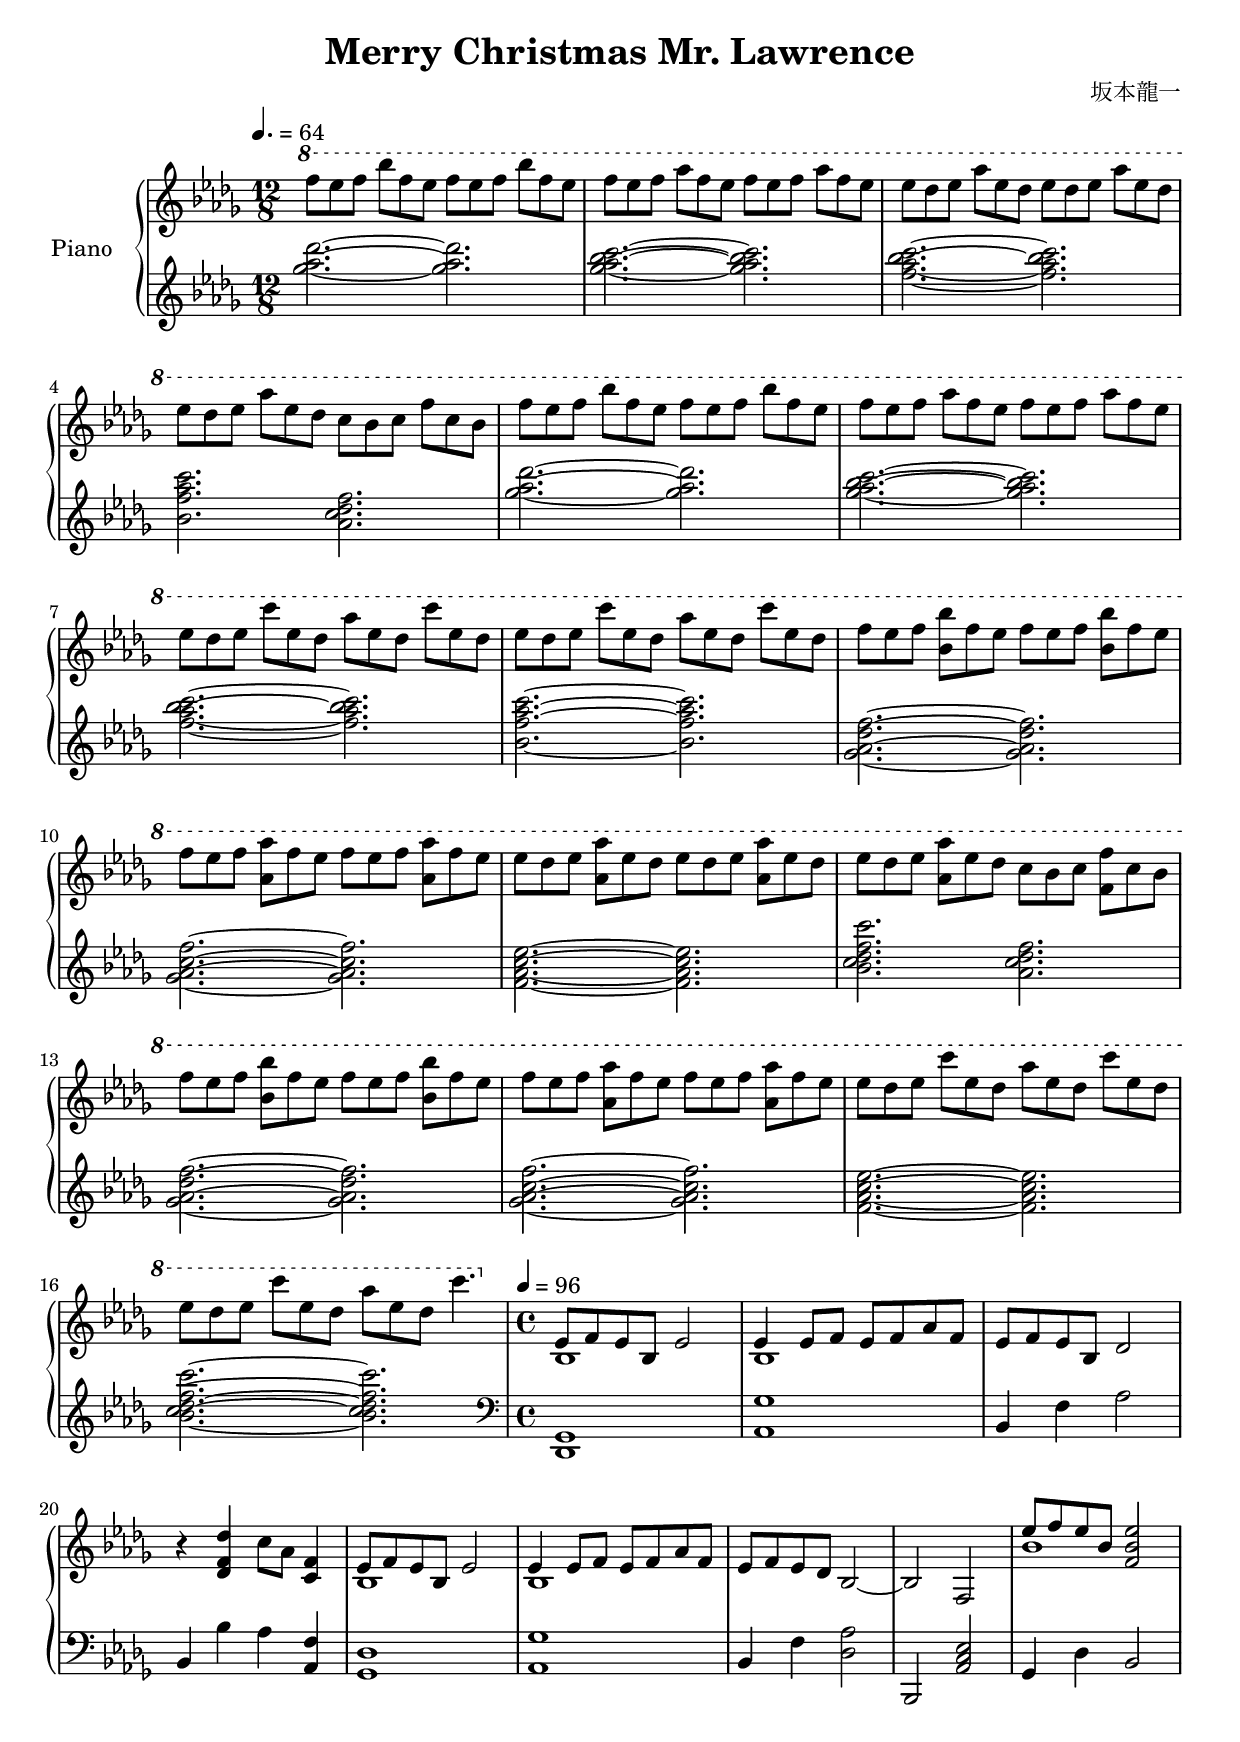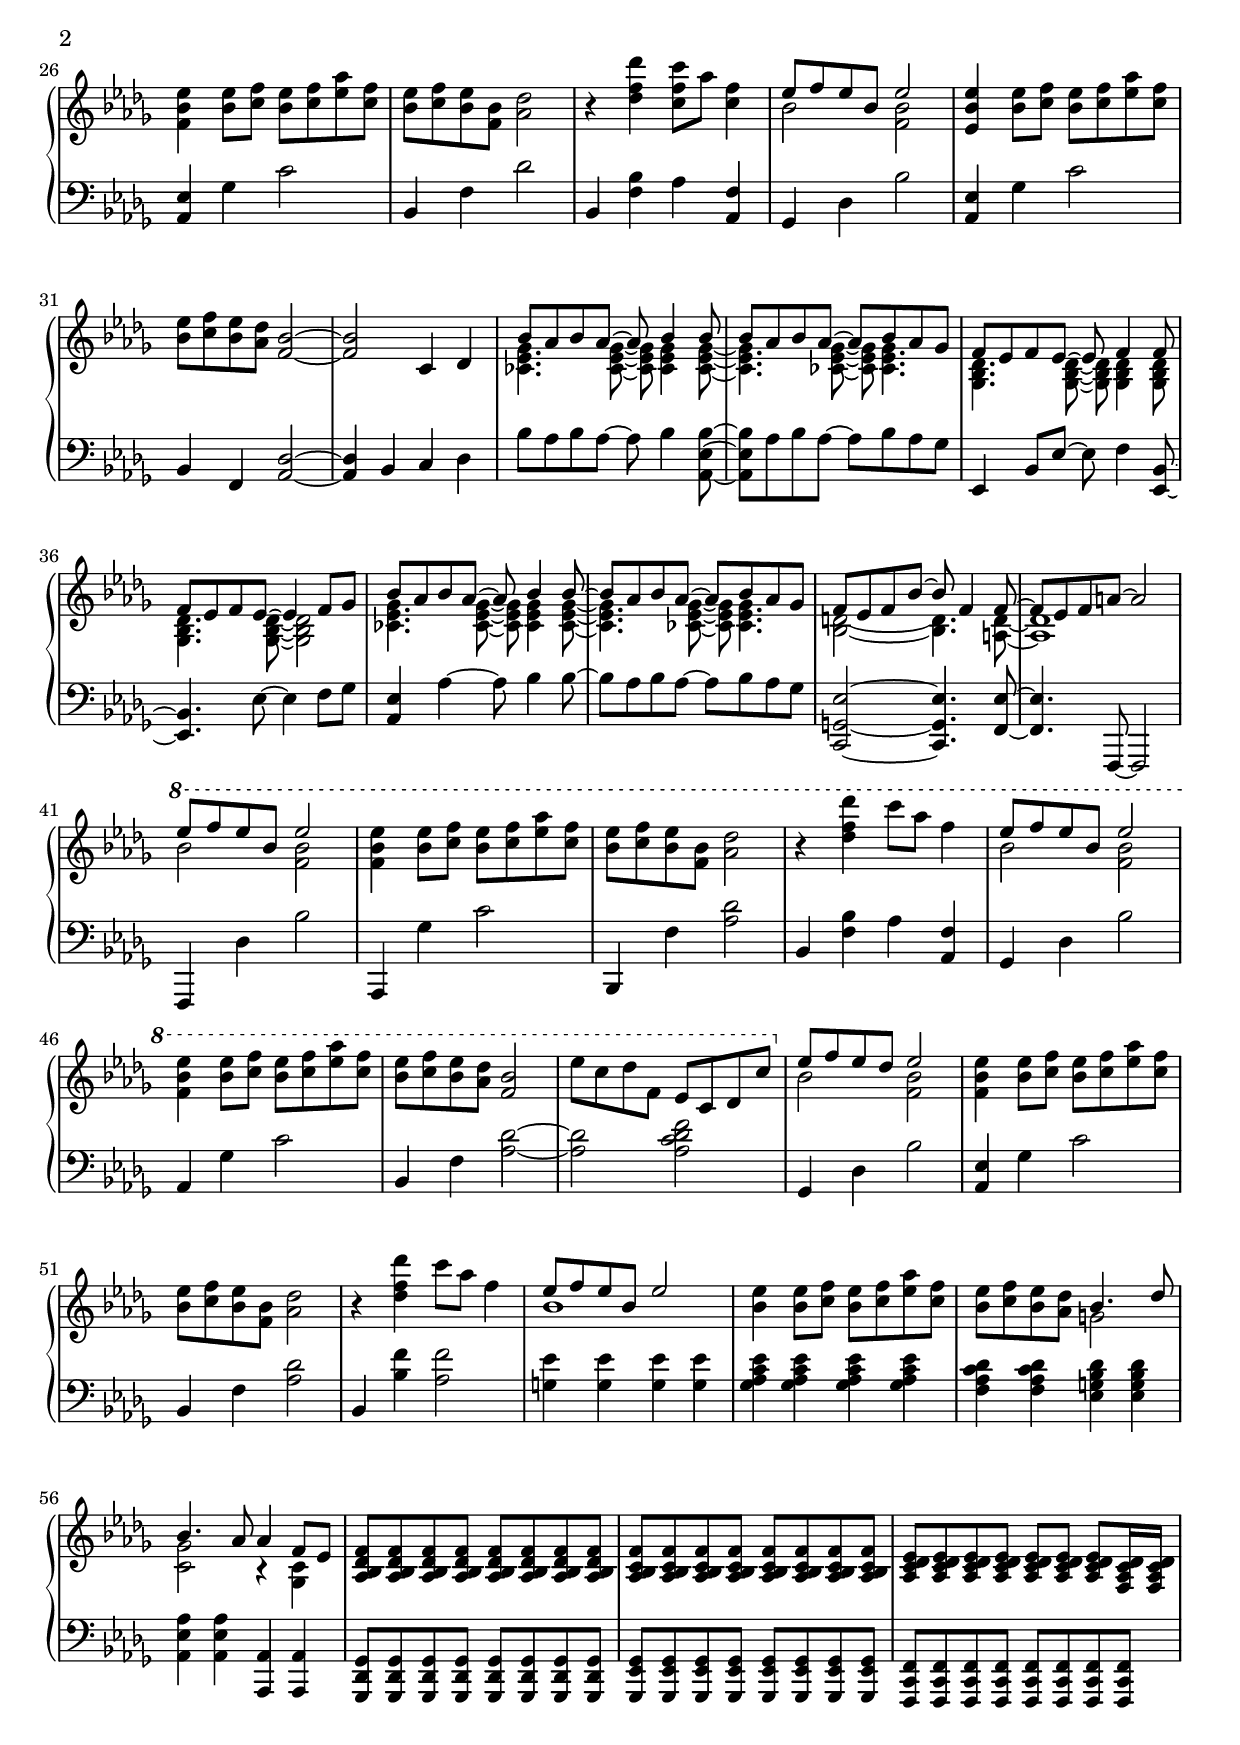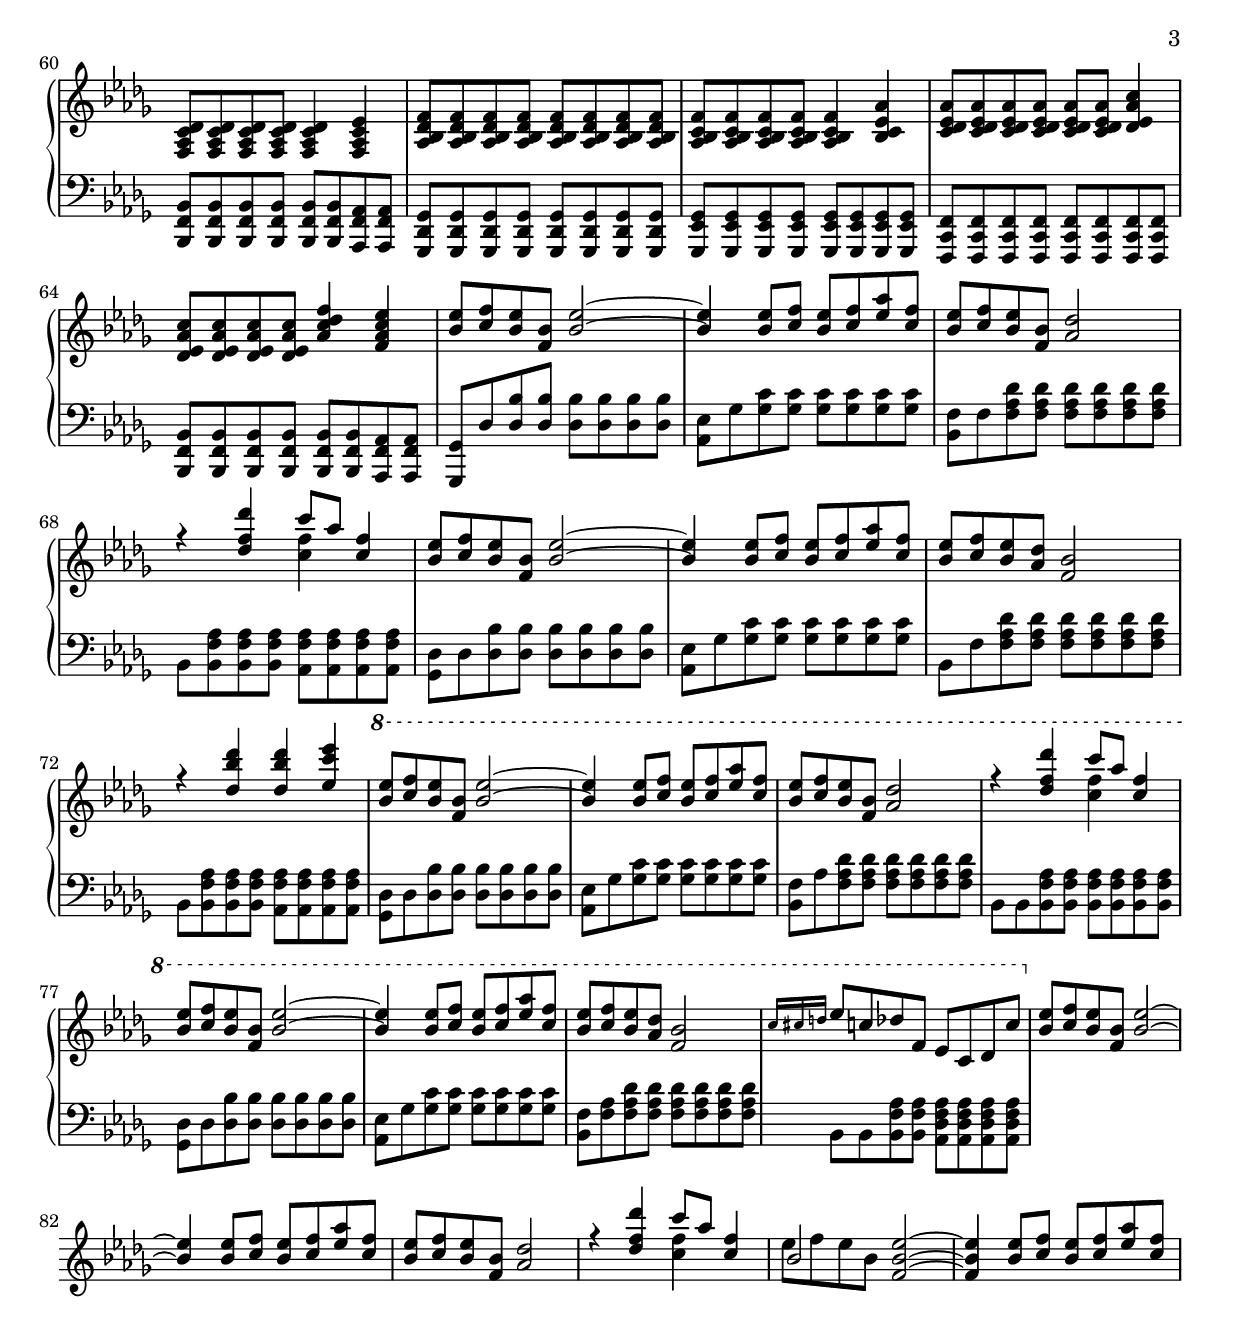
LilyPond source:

\header {
  title = "Merry Christmas Mr. Lawrence"
  composer = "坂本龍一"
}

upper = \relative des' {\key des \major \time 12/8 \clef treble \tempo 4.=64

    \ottava #1

    f''8 ees f bes f ees f ees f bes f ees |
    f ees f aes f ees f ees f aes f ees |
    ees des ees aes ees des ees des ees aes ees des |
    ees des ees aes ees des c bes c f c bes |
    f' ees f bes f ees f ees f bes f ees |
    f ees f aes f ees f ees f aes f ees |
    ees des ees c' ees, des aes' ees des c' ees, des |
    ees des ees c' ees, des aes' ees des c' ees, des |
    f ees f <bes bes,> f ees f ees f <bes bes,> f ees |
    f ees f <aes aes,> f ees f ees f <aes aes,> f ees |
    ees des ees <aes aes,> ees des ees des ees <aes aes,> ees des |
    ees des ees <aes aes,> ees des c bes c <f f,> c bes |
    f' ees f <bes bes,> f ees f ees f <bes bes,> f ees |
    f ees f <aes aes,> f ees f ees f <aes aes,> f ees |
    ees des ees c' ees, des aes' ees des c' ees, des |
    ees des ees c' ees, des aes' ees des c'4. |

    \time 4/4 \ottava #0 \tempo 4 =96

    <<{ees,,,8 f ees bes ees2}\\{bes1}>>| <<{ees4 ees8 f ees f aes f}\\{bes,1}>> |
    ees8 f ees bes des2 | r4 <des f des'>4 c'8 aes <f c>4 |

    <<{ees8 f ees bes ees2}\\{bes1}>>| <<{ees4 ees8 f ees f aes f}\\{bes,1}>> |
    ees8 f ees des bes2~ | bes f |

    <<{ees''8 f ees bes <ees~ bes~ f~>2}\\{bes1}>>| <ees bes f>4 <ees bes>8 <f c>  <ees bes> <f c> <aes ees> <f c> |
    <ees bes> <f c> <ees bes> <bes f> <des aes>2 | r4 <des f des'> <c f c'>8 aes' <c, f>4 |
 
    <<{ees8 f ees bes ees2~}\\{bes2 <bes f>~}>>|
    <ees bes ees,>4 <ees bes>8 <f c> <ees bes> <f c> <aes ees> <f c>|
    <ees bes> <f c> <ees bes> <des aes> <bes f>2~ | <bes f> c,4 des |

    <<{bes'8 aes bes aes~ aes bes4 bes8}\\{<ces, ees ges>4. <ces ees ges>8~ <ces ees ges>8 <ces ees ges>4 <ces ees ges>8~}>> |
    <<{bes'8 aes bes aes~ aes bes aes ges}\\{<ces, ees ges>4. <ces ees ges>8~ <ces ees ges>8 <ces ees ges>4.}>>
    <<{f8 ees f ees~ ees f4 f8}\\{<ges, bes des>4. <ges bes des>8~ <ges bes des> <ges bes des>4 <ges bes des>8}>> |
    <<{f'8 ees f ees~ ees4 f8 ges}\\{<ges, bes des>4. <ges bes des>8~ <ges bes des>2}>> |
    <<{bes'8 aes bes aes~ aes bes4 bes8~}\\{<ces, ees ges>4. <ces ees ges>8~ <ces ees ges>8 <ces ees ges>4 <ces ees ges>8~}>> |
    <<{bes'8 aes bes aes~ aes bes aes ges}\\{<ces, ees ges>4. <ces ees ges>8~ <ces ees ges>8 <ces ees ges>4.}>>

    <<{f8 ees f bes~ bes f4 f8~}\\{<bes, d>2~ <bes d>4. <d a>8~}>> | <<{f8 ees f a~ a2}\\{<d, a>1}>> |
	
	\ottava #1
	<<{ees''8 f ees bes ees2~}\\{bes2 <bes f>~}>> |
	<ees bes f>4 <ees bes>8 <f c> <ees bes> <f c> <aes ees> <f c> |
	<ees bes> <f c> <ees bes> <bes f> <aes des>2 |
	r4 <des f des'> c'8 aes f4 |
	<<{ees8 f ees bes ees2~}\\{bes2 <bes f>~}>> |
	<ees bes f>4 <ees bes>8 <f c> <ees bes> <f c> <aes ees> <f c> |
	<ees bes> <f c> <ees bes> <des aes> <bes f>2 |
	ees8 c des f, ees c des c'|
	
	\ottava #0
	<<{ees,8 f ees des ees2~}\\{bes2 <bes f>~}>> |
	<ees bes f>4 <ees bes>8 <f c> <ees bes> <f c> <aes ees> <f c> |
	<ees bes> <f c> <ees bes> <bes f> <aes des>2 |
	r4 <des f des'> c'8 aes f4 |
	<<{ees8 f ees bes ees2~}\\{bes1~}>> |
	<ees bes>4 <ees bes>8 <f c> <ees bes> <f c> <aes ees> <f c> |
	<ees bes>8 <f c> <ees bes> <des aes> <<{\voiceOne bes4. des8} \new Voice {\voiceTwo g,2}>>|
	<<{bes4. aes8 aes4 f8 ees}\\{<ges c,>2 r4 <ges, c>}>> |
	
	<aes bes des f>8 <aes bes des f> <aes bes des f> <aes bes des f> <aes bes des f> <aes bes des f> <aes bes des f> <aes bes des f> |
	<aes bes c f> <aes bes c f> <aes bes c f> <aes bes c f> <aes bes c f> <aes bes c f> <aes bes c f> <aes bes c f> |
	<aes c des ees> <aes c des ees> <aes c des ees> <aes c des ees> <aes c des ees> <aes c des ees> <aes c des ees> <f aes c des>16 <f aes c des> |
	<f aes c des>8 <f aes c des> <f aes c des> <f aes c des> <f aes c des>4 <f aes c ees> |
	<aes bes des f>8 <aes bes des f> <aes bes des f> <aes bes des f> <aes bes des f> <aes bes des f> <aes bes des f> <aes bes des f> |
	<aes bes c f> <aes bes c f> <aes bes c f> <aes bes c f> <aes bes c f>4 <bes c ees aes> |
	<c des ees aes>8 <c des ees aes> <c des ees aes> <c des ees aes> <c des ees aes> <c des ees aes> <des ees aes c>4 |
	<des ees aes c>8 <des ees aes c> <des ees aes c> <des ees aes c> <aes' c des f>4 <f aes c ees> |
	
	<ees' bes>8 <f c> <ees bes> <bes f> <ees bes>2~ |
	<ees bes>4 <ees bes>8 <f c> <ees bes> <f c> <aes ees> <f c> |
	<ees bes> <f c> <ees bes> <bes f> <des aes>2 |
	r4 <des f des'> <<{\voiceOne c'8 aes} \new Voice {\voiceTwo <f c>4}>> <f c>4 |
	<ees bes>8 <f c> <ees bes> <bes f> <ees bes>2~ |
	<ees bes>4 <ees bes>8 <f c> <ees bes> <f c> <aes ees> <f c> |
	<ees bes> <f c> <ees bes> <des aes> <bes f>2 |
	r4 <des bes' des> <des bes' des> <ees c' ees> |
	
	\ottava #1
	<ees' bes>8 <f c> <ees bes> <bes f> <ees bes>2~ |
	<ees bes>4 <ees bes>8 <f c> <ees bes> <f c> <aes ees> <f c> |
	<ees bes> <f c> <ees bes> <bes f> <des aes>2 |
	r4 <des f des'> <<{\voiceOne c'8 aes} \new Voice {\voiceTwo <f c>4}>> <f c>4 |
	<ees bes>8 <f c> <ees bes> <bes f> <ees bes>2~ |
	<ees bes>4 <ees bes>8 <f c> <ees bes> <f c> <aes ees> <f c> |
	<ees bes> <f c> <ees bes> <des aes> <bes f>2 |
	\grace {c16 cis d} ees8 c des f, ees c des c' |
	
	\ottava #0
	<ees, bes>8 <f c> <ees bes> <bes f> <ees bes>2~ |
	<ees bes>4 <ees bes>8 <f c> <ees bes> <f c> <aes ees> <f c> |
	<ees bes> <f c> <ees bes> <bes f> <des aes>2 |
	r4 <des f des'> <<{\voiceOne c'8 aes} \new Voice {\voiceTwo <f c>4}>> <f c>4 |
	<<{\voiceOne bes,2} \new Voice {\voiceTwo ees8 f ees bes}>> <f ees' bes>2~ |
	<f ees' bes>4 <ees' bes>8 <f c> <ees bes> <f c> <aes ees> <f c> |



	
  }

lower = \relative des' {\key des \major \time 12/8 \clef treble
    <ges' aes des>2. ~<ges aes des>2. |
    <ges aes bes c> ~<ges aes bes c> |
    <f aes bes c> ~<f aes bes c> |
    <bes, f' aes c> <aes c des f> |
    <ges' aes des>2. ~<ges aes des>2. |
    <ges aes bes c> ~<ges aes bes c> |
    <f aes bes c> ~<f aes bes c> |
    <bes, f' aes c> ~<bes f' aes c> |
    <ges aes des f> ~<ges aes des f> |
    <ges aes c f> ~<ges aes c f> |
    <f aes c ees>~ <f aes c ees> |
    <bes c des f c'> <aes c des f> |
    <ges aes des f> ~<ges aes des f> |
    <ges aes c f> ~<ges aes c f> |
    <f aes c ees> ~<f aes c ees> |
    <bes c des f c'> ~<bes c des f c'> |

    \time 4/4  \clef bass

    <des,,, ges>1 | <aes' ges'> |
    bes4 f' aes2 | bes,4 bes' aes <f aes,> |
    <ges, des'>1 | <aes ges'> |
    bes4 f' <des aes'>2 | bes, <aes' c ees> |
    ges4 des' bes2 | <aes ees'>4 ges' c2 |
    bes,4 f' des'2 | bes,4 <bes' f> aes <f aes,> |
    ges,4 des' bes'2 | <aes, ees'>4 ges' c2 |
    bes,4 f <aes des>2~ | <aes des>4 bes c des |
	
	bes'8 aes bes aes~ aes bes4 <aes, ees' bes'>8~ |
	<aes ees' bes'> aes' bes aes~ aes bes aes ges |
	ees,4 bes'8 ees~ ees f4 <ees, bes'>8~ |
	<ees bes'>4. ees'8~ ees4 f8 ges |
	<aes, ees'>4 aes'4~ aes8 bes4 bes8~ |
	bes aes bes aes~ aes bes aes ges |
	<c,, g' ees'>2~ <c g' ees'>4. <f ees'>8~ | <f ees'>4. f,8~ f2 |
	
	f4 des'' bes'2| aes,,4 ges'' c2 | bes,,4 f'' <aes des>2 |
	bes,4 <bes' f> aes <aes, f'> | ges des' bes'2 | aes,4 ges' c2 |
	bes,4 f' <aes des>2~ | <aes des> <aes c des f> |
	
	ges,4 des' bes'2 | <aes, ees'>4 ges' c2 |
	bes,4 f' <aes des>2 | bes,4 <bes' f'> <aes f'>2 |
	<g ees'>4 <g ees'> <g ees'> <g ees'> |
	<ges aes c ees> <ges aes c ees> <ges aes c ees> <ges aes c ees> |
	<f aes c des> <f aes c des> <ees g bes des> <ees g bes des> |
	<aes ees aes,> <aes ees aes,> <aes, aes,> <aes aes,> |
	
	<ges, des' ges>8 <ges des' ges> <ges des' ges> <ges des' ges> <ges des' ges> <ges des' ges> <ges des' ges> <ges des' ges> |
	<ges ees' ges> <ges ees' ges> <ges ees' ges> <ges ees' ges> <ges ees' ges> <ges ees' ges> <ges ees' ges> <ges ees' ges> |
	<f c' f> <f c' f> <f c' f> <f c' f> <f c' f> <f c' f> <f c' f> <f c' f> |
	<bes f' bes> <bes f' bes> <bes f' bes> <bes f' bes> <bes f' bes> <bes f' bes> <aes f' aes> <aes f' aes> |
	<ges des' ges> <ges des' ges> <ges des' ges> <ges des' ges> <ges des' ges> <ges des' ges> <ges des' ges> <ges des' ges> |
	<ges ees' ges> <ges ees' ges> <ges ees' ges> <ges ees' ges> <ges ees' ges> <ges ees' ges> <ges ees' ges> <ges ees' ges> |
	<f c' f> <f c' f> <f c' f> <f c' f> <f c' f> <f c' f> <f c' f> <f c' f> |
	<bes f' bes> <bes f' bes> <bes f' bes> <bes f' bes> <bes f' bes> <bes f' bes> <aes f' aes> <aes f' aes> |
	
	<ges ges'>8 des'' <des bes'> <des bes'> <des bes'> <des bes'> <des bes'> <des bes'> |
	<aes ees'>8 ges' <ges c> <ges c> <ges c> <ges c> <ges c> <ges c> |
	<bes, f'>8 f' <f aes des> <f aes des> <f aes des> <f aes des> <f aes des> <f aes des> |
	bes, <bes f' aes> <bes f' aes> <bes f' aes> <aes f' aes> <aes f' aes> <aes f' aes> <aes f' aes> |
	<ges des'> des' <des bes'> <des bes'> <des bes'> <des bes'> <des bes'> <des bes'> |
	<aes ees'> ges' <ges c> <ges c> <ges c> <ges c> <ges c> <ges c> |
	bes, f' <f aes des> <f aes des> <f aes des> <f aes des> <f aes des> <f aes des> |
	bes, <bes f' aes> <bes f' aes> <bes f' aes> <aes f' aes> <aes f' aes> <aes f' aes> <aes f' aes> |

	<ges des'> des' <des bes'> <des bes'> <des bes'> <des bes'> <des bes'> <des bes'> |
	<aes ees'> ges' <ges c> <ges c> <ges c> <ges c> <ges c> <ges c> |
	<bes, f'> aes' <f aes des> <f aes des> <f aes des> <f aes des> <f aes des> <f aes des> |
	bes, bes <bes f' aes> <bes f' aes> <bes f' aes> <bes f' aes> <bes f' aes> <bes f' aes> |
	<ges des'> des' <des bes'> <des bes'> <des bes'> <des bes'> <des bes'> <des bes'> |
	<aes ees'> ges' <ges c> <ges c> <ges c> <ges c> <ges c> <ges c> |
	<bes, f'> <f' aes> <f aes des> <f aes des> <f aes des> <f aes des> <f aes des> <f aes des> |
	bes, bes <bes f' aes> <bes f' aes> <aes des f aes> <aes des f aes> <aes des f aes> <aes des f aes> 


	
	
  }

\score {
  \new PianoStaff <<
    \set PianoStaff.instrumentName = #"Piano  "
    \new Staff = "upper" \upper
    \new Staff = "lower" \lower
    >>

    \layout {}
  \midi {}

  }

  